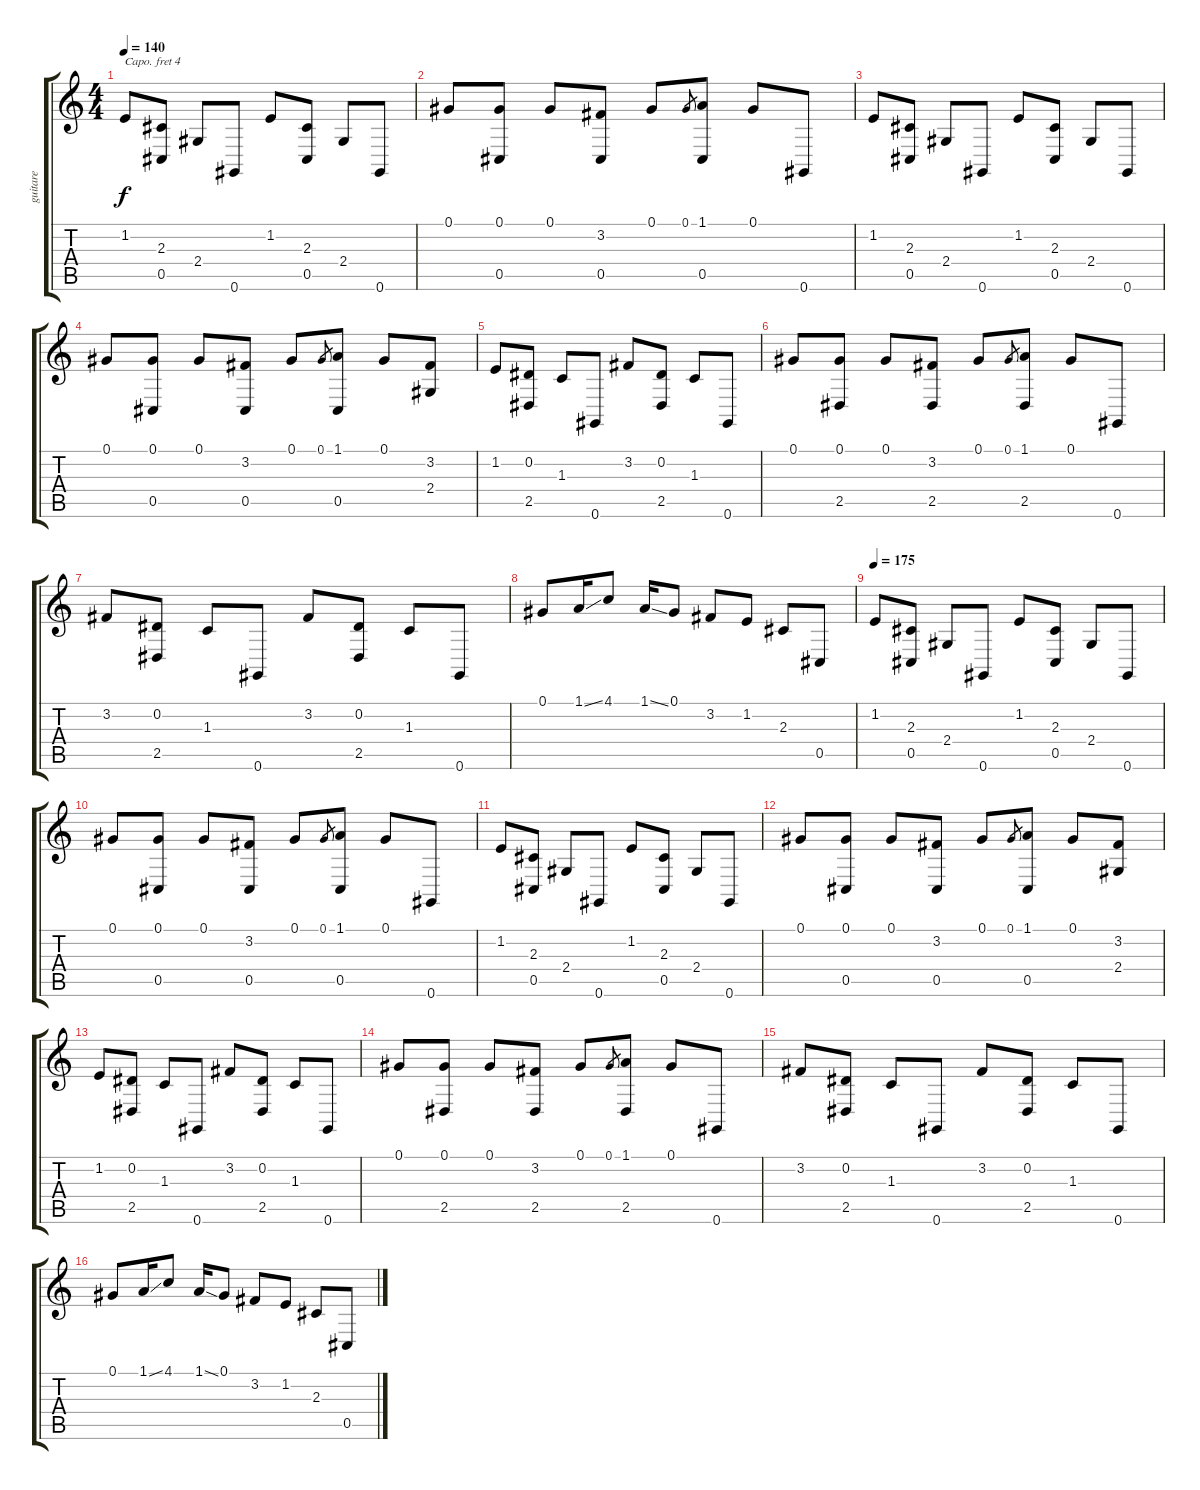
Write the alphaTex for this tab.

\track ("guitare" "guitare") {instrument frenchhorn}
\staff {score tabs}
\capo 4
\tuning (E4 B3 G3 D3 A2 E2) {hide}
\ts (4 4)
\tempo 140
\clef g2
\ks c
1.2.8{dy f volume 11} (2.3 0.5).8 2.4.8 0.6.8 1.2.8 (2.3 0.5).8 2.4.8 0.6.8 |
0.1.8 (0.1 0.5).8 0.1.8 (3.2 0.5).8 0.1.8 0.1.8{gr} (1.1 0.5).8 0.1.8 0.6.8 |
1.2.8 (2.3 0.5).8 2.4.8 0.6.8 1.2.8 (2.3 0.5).8 2.4.8 0.6.8 |
0.1.8 (0.1 0.5).8 0.1.8 (3.2 0.5).8 0.1.8 0.1.8{gr} (1.1 0.5).8 0.1.8 (3.2 2.4).8 |
1.2.8 (0.2 2.5).8 1.3.8 0.6.8 3.2.8 (0.2 2.5).8 1.3.8 0.6.8 |
0.1.8 (0.1 2.5).8 0.1.8 (3.2 2.5).8 0.1.8 0.1.8{gr} (1.1 2.5).8 0.1.8 0.6.8 |
3.2.8 (0.2 2.5).8 1.3.8 0.6.8 3.2.8 (0.2 2.5).8 1.3.8 0.6.8 |
0.1.8 1.1{ss}.16 4.1.8 1.1{ss}.16 0.1.8 3.2.8 1.2.8 2.3.8 0.5.8 |
\tempo 175
1.2.8{volume 13} (2.3 0.5).8 2.4.8 0.6.8 1.2.8 (2.3 0.5).8 2.4.8 0.6.8 |
0.1.8 (0.1 0.5).8 0.1.8 (3.2 0.5).8 0.1.8 0.1.8{gr} (1.1 0.5).8 0.1.8 0.6.8 |
1.2.8 (2.3 0.5).8 2.4.8 0.6.8 1.2.8 (2.3 0.5).8 2.4.8 0.6.8 |
0.1.8 (0.1 0.5).8 0.1.8 (3.2 0.5).8 0.1.8 0.1.8{gr} (1.1 0.5).8 0.1.8 (3.2 2.4).8 |
1.2.8 (0.2 2.5).8 1.3.8 0.6.8 3.2.8 (0.2 2.5).8 1.3.8 0.6.8 |
0.1.8 (0.1 2.5).8 0.1.8 (3.2 2.5).8 0.1.8 0.1.8{gr} (1.1 2.5).8 0.1.8 0.6.8 |
3.2.8 (0.2 2.5).8 1.3.8 0.6.8 3.2.8 (0.2 2.5).8 1.3.8 0.6.8 |
0.1.8 1.1{ss}.16 4.1.8 1.1{ss}.16 0.1.8 3.2.8 1.2.8 2.3.8 0.5.8
